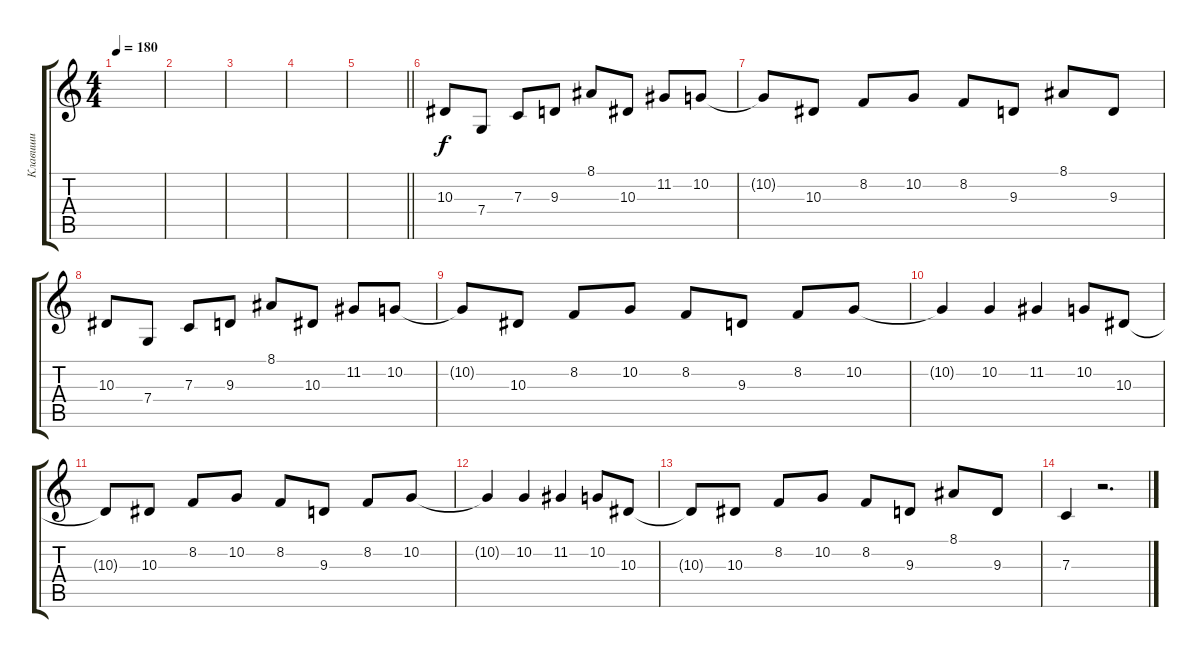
\track ("Клавиши" "Клавиши") {instrument stringensemble1}
\staff {score tabs}
\tuning (D4 A3 F3 C3 G2 C2) {hide}
\ts (4 4)
\tempo 180
\clef g2
\ks c
|
|
|
|
\barLineRight lightlight
|
10.3.8 7.4.8 7.3.8 9.3.8 8.1.8 10.3.8 11.2.8 10.2.8 |
10.2{t}.8 10.3.8 8.2.8 10.2.8 8.2.8 9.3.8 8.1.8 9.3.8 |
10.3.8 7.4.8 7.3.8 9.3.8 8.1.8 10.3.8 11.2.8 10.2.8 |
10.2{t}.8 10.3.8 8.2.8 10.2.8 8.2.8 9.3.8 8.2.8 10.2.8 |
10.2{t}.4 10.2.4 11.2.4 10.2.8 10.3.8 |
10.3{t}.8 10.3.8 8.2.8 10.2.8 8.2.8 9.3.8 8.2.8 10.2.8 |
10.2{t}.4 10.2.4 11.2.4 10.2.8 10.3.8 |
10.3{t}.8 10.3.8 8.2.8 10.2.8 8.2.8 9.3.8 8.1.8 9.3.8 |
7.3.4 r.2{d}
